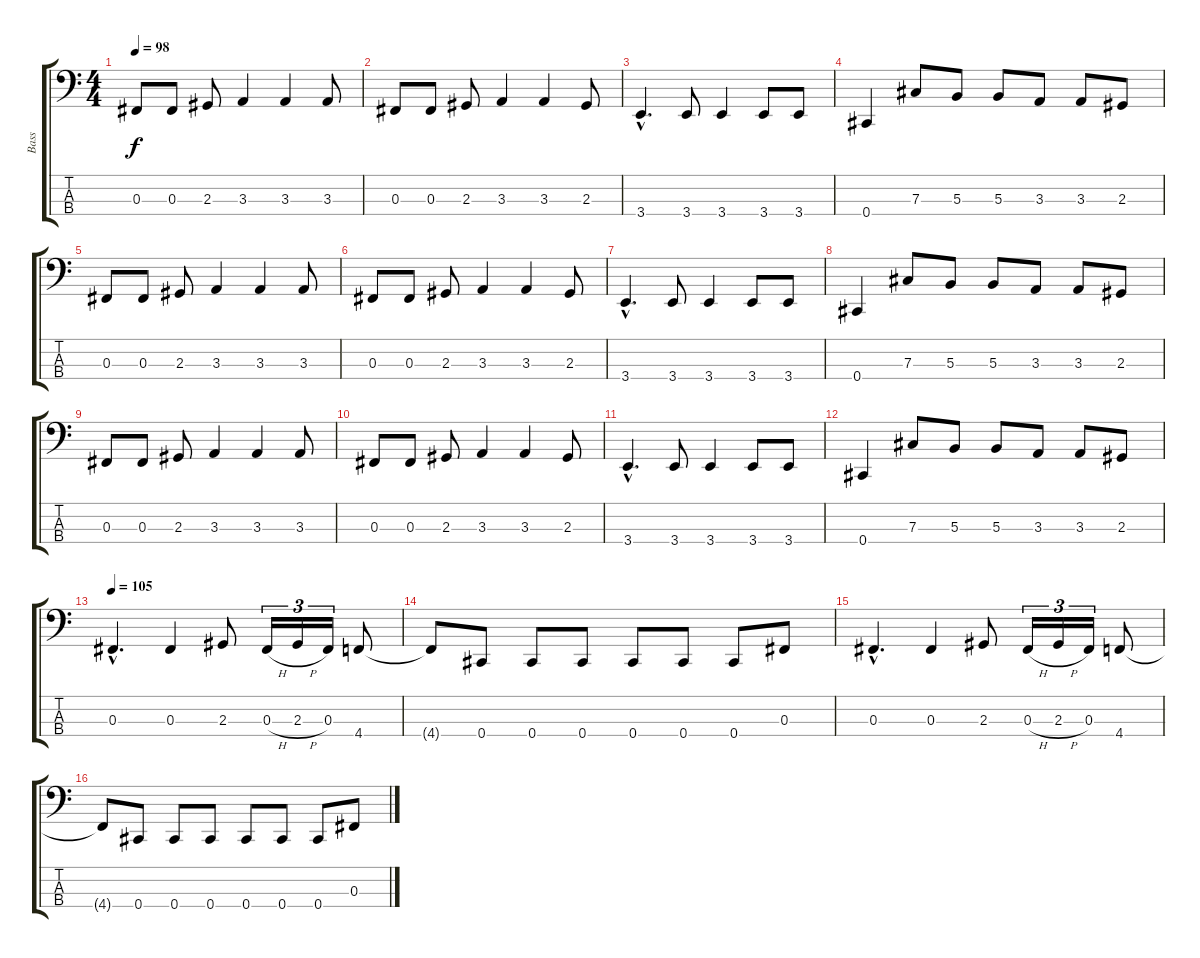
\track ("Bass" "Bass") {instrument electricbassfinger}
\staff {score tabs}
\tuning (E2 B1 Gb1 Db1) {hide}
\ts (4 4)
\tempo 98
\clef f4
\ks c
0.3.8{dy f} 0.3.8 2.3.8 3.3.4 3.3.4 3.3.8 |
0.3.8 0.3.8 2.3.8 3.3.4 3.3.4 2.3.8 |
3.4{hac}.4{d} 3.4.8 3.4.4 3.4.8 3.4.8 |
0.4.4 7.3.8 5.3.8 5.3.8 3.3.8 3.3.8 2.3.8 |
0.3.8 0.3.8 2.3.8 3.3.4 3.3.4 3.3.8 |
0.3.8 0.3.8 2.3.8 3.3.4 3.3.4 2.3.8 |
3.4{hac}.4{d} 3.4.8 3.4.4 3.4.8 3.4.8 |
0.4.4 7.3.8 5.3.8 5.3.8 3.3.8 3.3.8 2.3.8 |
0.3.8 0.3.8 2.3.8 3.3.4 3.3.4 3.3.8 |
0.3.8 0.3.8 2.3.8 3.3.4 3.3.4 2.3.8 |
3.4{hac}.4{d} 3.4.8 3.4.4 3.4.8 3.4.8 |
0.4.4 7.3.8 5.3.8 5.3.8 3.3.8 3.3.8 2.3.8 |
\tempo 105
0.3{hac}.4{d} 0.3.4 2.3.8 0.3{h}.16{tu (3 2)} 2.3{h}.16{tu (3 2)} 0.3.16{tu (3 2)} 4.4.8 |
4.4{t}.8 0.4.8 0.4.8 0.4.8 0.4.8 0.4.8 0.4.8 0.3.8 |
0.3{hac}.4{d} 0.3.4 2.3.8 0.3{h}.16{tu (3 2)} 2.3{h}.16{tu (3 2)} 0.3.16{tu (3 2)} 4.4.8 |
4.4{t}.8 0.4.8 0.4.8 0.4.8 0.4.8 0.4.8 0.4.8 0.3.8
